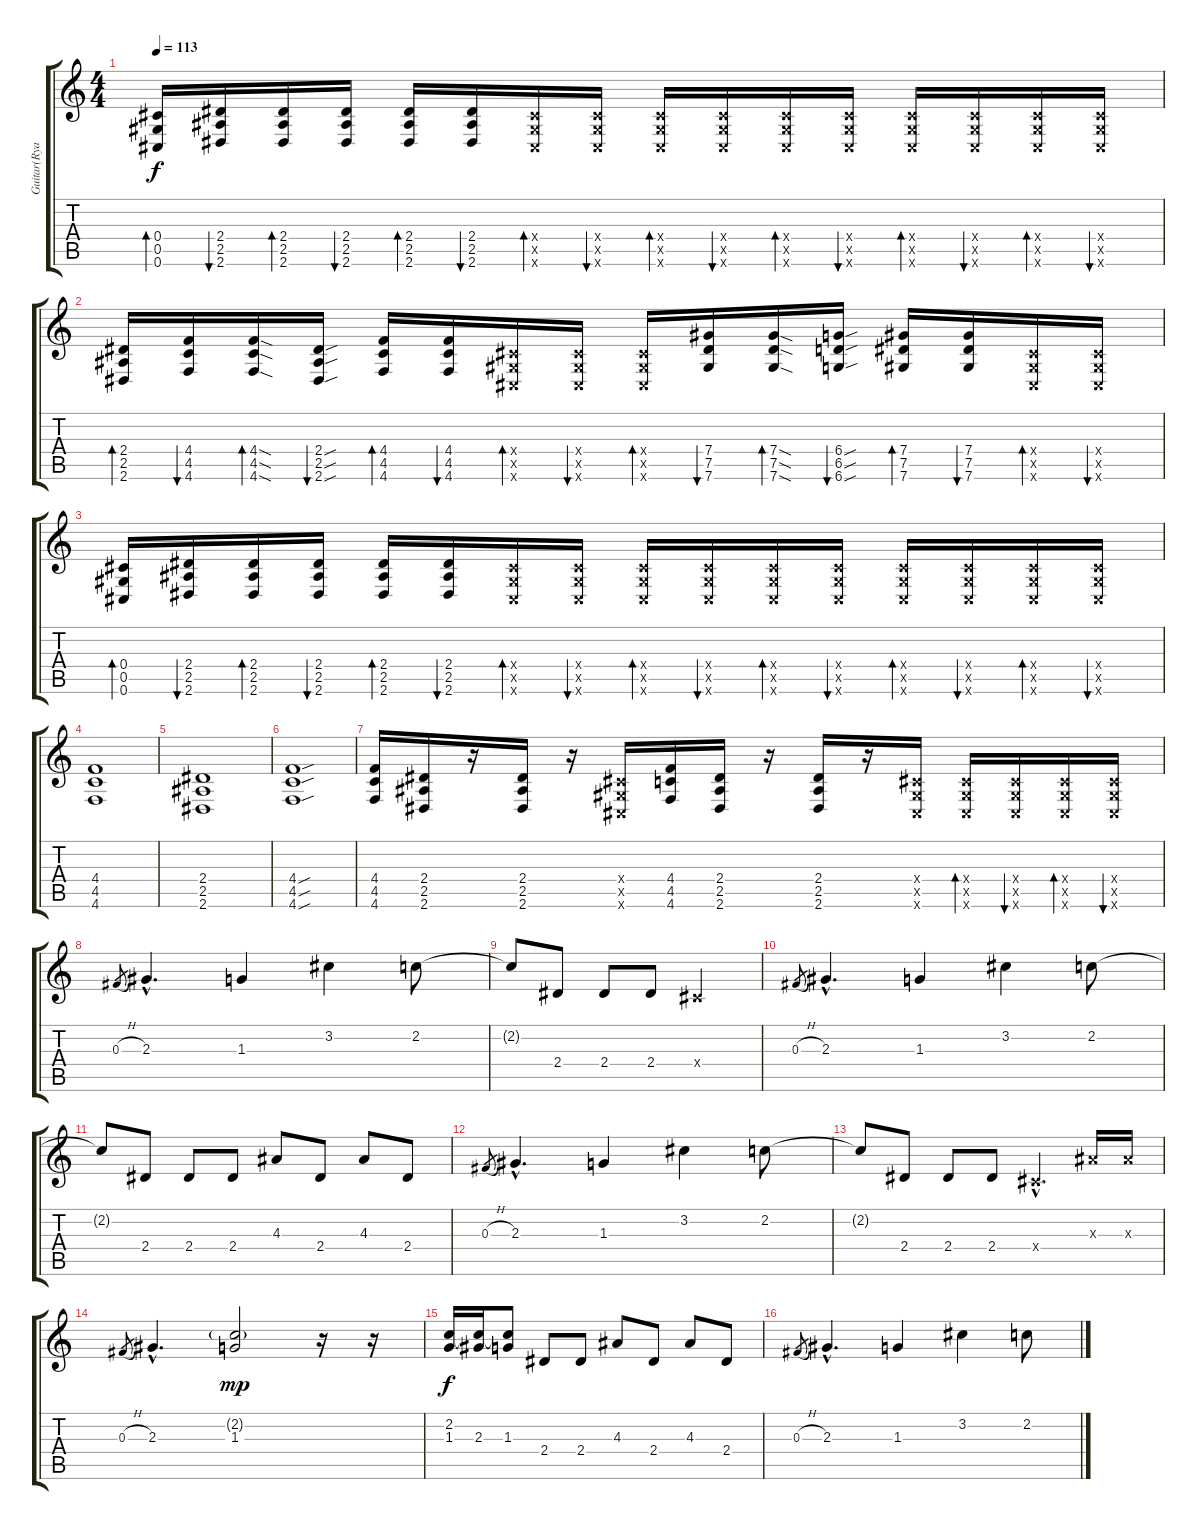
\track ("Guitar(Ryan Peake)" "Guitar(Rya") {instrument distortionguitar}
\staff {score tabs}
\tuning (Eb4 Bb3 Gb3 Db3 Ab2 Db2) {hide}
\ts (4 4)
\tempo 113
\clef g2
\ks c
(0.4 0.5 0.6).16{bd 30 dy f} (2.4 2.5 2.6).16{bu 30} (2.4 2.5 2.6).16{bd 30} (2.4 2.5 2.6).16{bu 30} (2.4 2.5 2.6).16{bd 30} (2.4 2.5 2.6).16{bu 30} (0.4{x} 0.5{x} 0.6{x}).16{bd 30} (0.4{x} 0.5{x} 0.6{x}).16{bu 30} (0.4{x} 0.5{x} 0.6{x}).16{bd 30} (0.4{x} 0.5{x} 0.6{x}).16{bu 30} (0.4{x} 0.5{x} 0.6{x}).16{bd 30} (0.4{x} 0.5{x} 0.6{x}).16{bu 30} (0.4{x} 0.5{x} 0.6{x}).16{bd 30} (0.4{x} 0.5{x} 0.6{x}).16{bu 30} (0.4{x} 0.5{x} 0.6{x}).16{bd 30} (0.4{x} 0.5{x} 0.6{x}).16{bu 30} |
(2.4 2.5 2.6).16{bd 30} (4.4 4.5 4.6).16{bu 30} (4.4{sod} 4.5{sod} 4.6{sod}).16{bd 30} (2.4{sou} 2.5{sou} 2.6{sou}).16{bu 30} (4.4 4.5 4.6).16{bd 30} (4.4 4.5 4.6).16{bu 30} (0.4{x} 0.5{x} 0.6{x}).16{bd 30} (0.4{x} 0.5{x} 0.6{x}).16{bu 30} (0.4{x} 0.5{x} 0.6{x}).16{bd 30} (7.4 7.5 7.6).16{bu 30} (7.4{sod} 7.5{sod} 7.6{sod}).16{bd 30} (6.4{sou} 6.5{sou} 6.6{sou}).16{bu 30} (7.4 7.5 7.6).16{bd 30} (7.4 7.5 7.6).16{bu 30} (0.4{x} 0.5{x} 0.6{x}).16{bd 30} (0.4{x} 0.5{x} 0.6{x}).16{bu 30} |
(0.4 0.5 0.6).16{bd 30} (2.4 2.5 2.6).16{bu 30} (2.4 2.5 2.6).16{bd 30} (2.4 2.5 2.6).16{bu 30} (2.4 2.5 2.6).16{bd 30} (2.4 2.5 2.6).16{bu 30} (0.4{x} 0.5{x} 0.6{x}).16{bd 30} (0.4{x} 0.5{x} 0.6{x}).16{bu 30} (0.4{x} 0.5{x} 0.6{x}).16{bd 30} (0.4{x} 0.5{x} 0.6{x}).16{bu 30} (0.4{x} 0.5{x} 0.6{x}).16{bd 30} (0.4{x} 0.5{x} 0.6{x}).16{bu 30} (0.4{x} 0.5{x} 0.6{x}).16{bd 30} (0.4{x} 0.5{x} 0.6{x}).16{bu 30} (0.4{x} 0.5{x} 0.6{x}).16{bd 30} (0.4{x} 0.5{x} 0.6{x}).16{bu 30} |
(4.4 4.5 4.6).1 |
(2.4 2.5 2.6).1 |
(4.4{sou} 4.5{sou} 4.6{sou}).1 |
(4.4 4.5 4.6).16{instrument electricguitarmuted} (2.4 2.5 2.6).16 r.16 (2.4 2.5 2.6).16 r.16 (0.4{x} 0.5{x} 0.6{x}).16 (4.4 4.5 4.6).16 (2.4 2.5 2.6).16 r.16 (2.4 2.5 2.6).16 r.16 (0.4{x} 0.5{x} 0.6{x}).16 (0.4{x} 0.5{x} 0.6{x}).16{bd 30} (0.4{x} 0.5{x} 0.6{x}).16{bu 30} (0.4{x} 0.5{x} 0.6{x}).16{bd 30} (0.4{x} 0.5{x} 0.6{x}).16{bu 30} |
0.3{h}.8{gr} 2.3{hac}.4{d instrument electricguitarmuted} 1.3.4 3.2.4 2.2.8 |
2.2{t}.8 2.4.8 2.4.8 2.4.8 0.4{x}.2 |
0.3{h}.8{gr} 2.3{hac}.4{d instrument electricguitarmuted} 1.3.4 3.2.4 2.2.8 |
2.2{t}.8 2.4.8 2.4.8 2.4.8 4.3.8 2.4.8 4.3.8 2.4.8 |
0.3{h}.8{gr} 2.3{hac}.4{d instrument electricguitarmuted} 1.3.4 3.2.4 2.2.8 |
2.2{t}.8 2.4.8 2.4.8 2.4.8 0.4{hac x}.4{d} 4.3{x}.16 4.3{x}.16 |
0.3{h}.8{gr} 2.3{hac}.4{d instrument electricguitarmuted} (2.2{g} 1.3).2{dy mp} r.16 r.16 |
(2.2 1.3).16{dy f} (2.2{t} 2.3).16 (2.2{t} 1.3).8 2.4.8 2.4.8 4.3.8 2.4.8 4.3.8 2.4.8 |
0.3{h}.8{gr} 2.3{hac}.4{d instrument overdrivenguitar} 1.3.4 3.2.4 2.2.8
